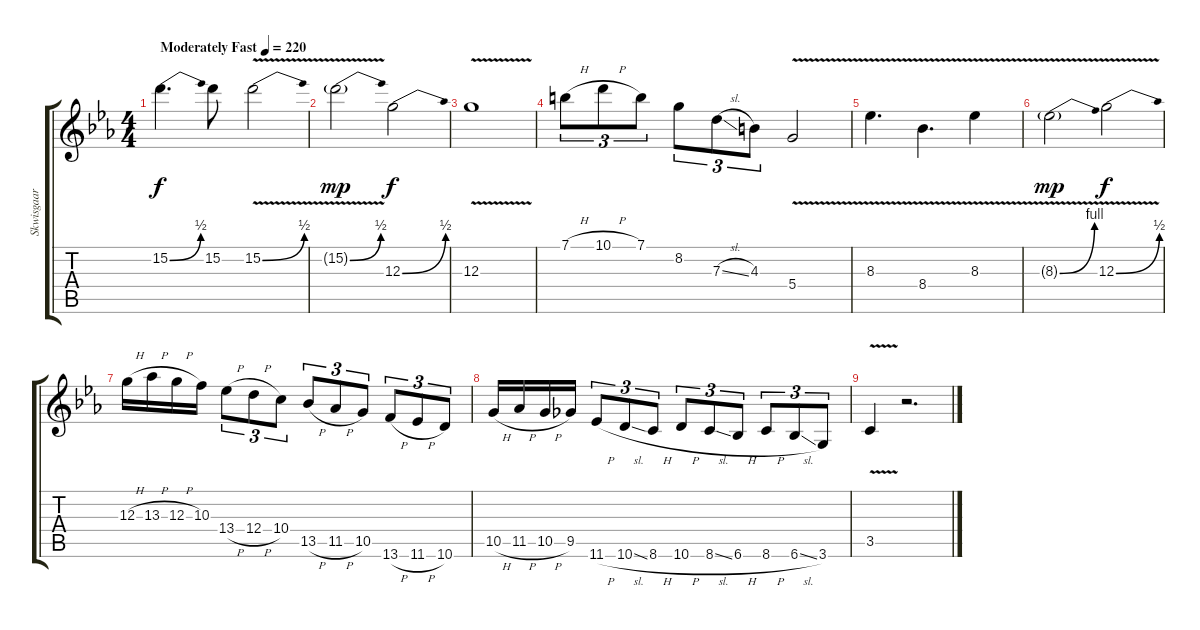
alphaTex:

\track ("Skwisgaar Lead" "Skwisgaar ") {instrument overdrivenguitar}
\staff {score tabs}
\tuning (E4 B3 G3 D3 A2 E2) {hide}
\ts (4 4)
\tempo (220 "Moderately Fast")
\clef g2
\ks eb
15.2{be (bend 0 0 60 2)}.4{d dy f instrument overdrivenguitar} 15.2.8 15.2{be (bend 0 0 60 2) v}.2 |
15.2{be (bend 0 0 60 2) v g}.2{dy mp} 12.3{be (bend 0 0 60 2)}.2{dy f} |
12.3{v}.1 |
7.1{h}.8{tu (3 2)} 10.1{h}.8{tu (3 2)} 7.1.8{tu (3 2)} 8.2.8{tu (3 2)} 7.3{sl}.8{tu (3 2)} 4.3.8{tu (3 2)} 5.4{v}.2 |
8.3{v}.4{d} 8.4{v}.4{d} 8.3{v}.4 |
8.3{be (bend 0 0 60 4) v g}.2{dy mp} 12.3{be (bend 0 0 60 2) v}.2{dy f} |
12.3{h}.16 13.3{h}.16 12.3{h}.16 10.3.16 13.4{h}.8{tu (3 2)} 12.4{h}.8{tu (3 2)} 10.4.8{tu (3 2)} 13.5{h}.8{tu (3 2)} 11.5{h}.8{tu (3 2)} 10.5.8{tu (3 2)} 13.6{h}.8{tu (3 2)} 11.6{h}.8{tu (3 2)} 10.6.8{tu (3 2)} |
10.5{h}.16 11.5{h}.16 10.5{h}.16 9.5.16 11.6{h}.8{tu (3 2)} 10.6{sl}.8{tu (3 2)} 8.6{h}.8{tu (3 2)} 10.6{h}.8{tu (3 2)} 8.6{sl}.8{tu (3 2)} 6.6{h}.8{tu (3 2)} 8.6{h}.8{tu (3 2)} 6.6{sl}.8{tu (3 2)} 3.6.8{tu (3 2)} |
3.5{v}.4 r.2{d}
